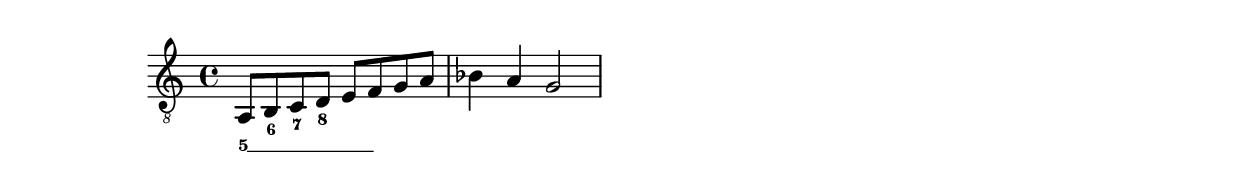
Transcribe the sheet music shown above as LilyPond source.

\version "2.17.29"

#(define (text-spanner-start-stop mus)
   (let ((elts (ly:music-property mus 'elements)))
     (make-music 'SequentialMusic 'elements 
       (append  
        (list (make-music 'TextSpanEvent 'span-direction -1))
        (reverse (cdr (reverse elts)))
        (list (make-music 'TextSpanEvent 'span-direction 1))
        (list (last elts))))))

extF =
#(define-music-function (parser location fngr music)
   (string? ly:music?)
   #{
     \once \override Voice.TextSpanner.style = #'solid
     \once \override Voice.TextSpanner.font-size = #-5
     \once \override Voice.TextSpanner.Y-offset = #-5
%     \once \override TextSpanner.bound-details.left.stencil-align-dir-y = #DOWN
     \once \override TextSpanner.bound-details.left.text = \markup { \finger $fngr }
           
     #(text-spanner-start-stop music)
   #})

\relative c {
  \clef "treble_8"
  \textSpannerDown
  \extF "5" { a8 b_6 c_7 d_8 e f }
  \textSpannerUp
  { g a bes4 a g2 }
}

